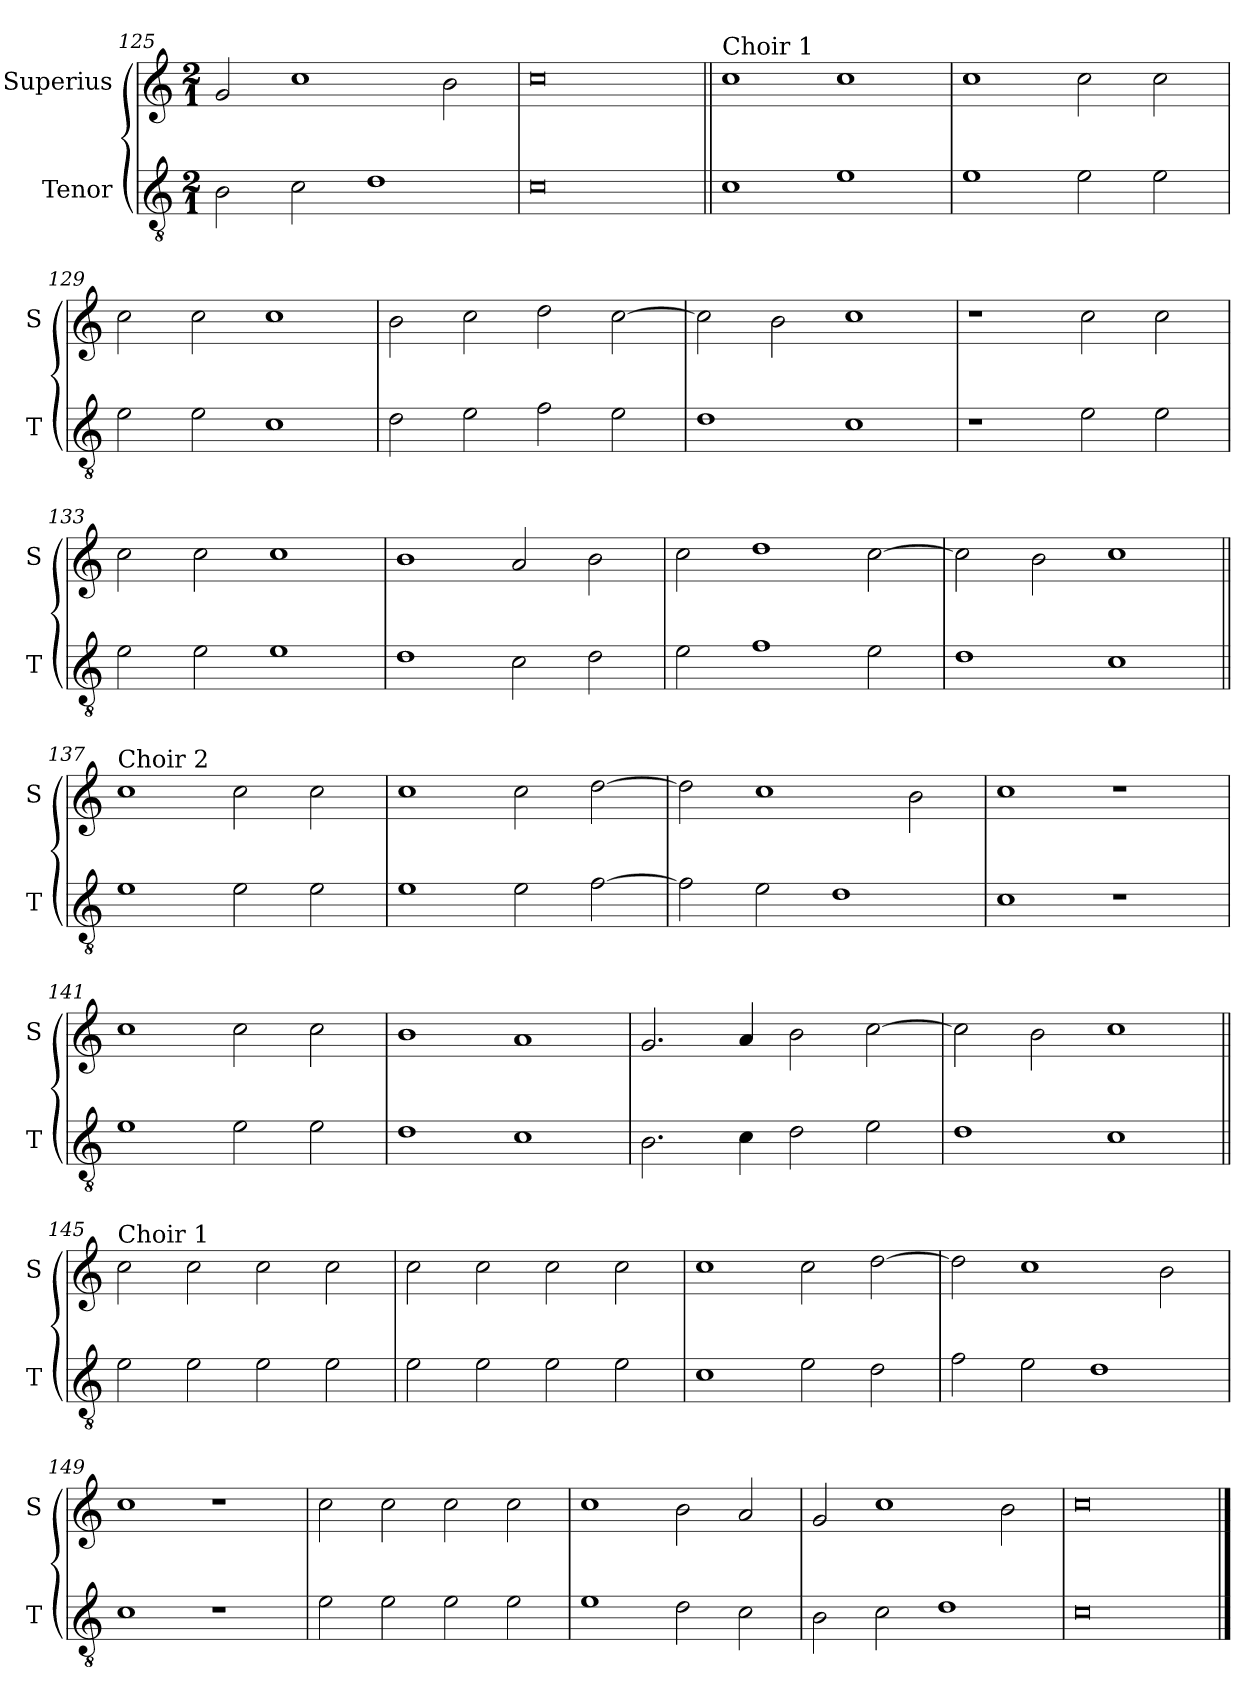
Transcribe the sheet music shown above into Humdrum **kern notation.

**kern	**kern
*part2	*part1
*staff2	*staff1
*I"Tenor	*I"Superius
*I'T	*I'S
*clefGv2	*clefG2
*k[]	*k[]
*M2/1	*M2/1
=125	=125
2B\	2g/
2c\	1cc
1d	.
.	2b\
=126	=126
0c	0cc
=127||	=127||
!	!LO:TX:a:t=Choir 1
1c	1cc
1e	1cc
=128	=128
1e	1cc
2e\	2cc\
2e\	2cc\
=129	=129
2e\	2cc\
2e\	2cc\
1c	1cc
=130	=130
2d\	2b\
2e\	2cc\
2f\	2dd\
2e\	[2cc\
=131	=131
1d	2cc\]
.	2b\
1c	1cc
=132	=132
1r	1r
2e\	2cc\
2e\	2cc\
=133	=133
2e\	2cc\
2e\	2cc\
1e	1cc
=134	=134
1d	1b
2c\	2a/
2d\	2b\
=135	=135
2e\	2cc\
1f	1dd
2e\	[2cc\
=136	=136
1d	2cc\]
.	2b\
1c	1cc
=137||	=137||
!	!LO:TX:a:t=Choir 2
1e	1cc
2e\	2cc\
2e\	2cc\
=138	=138
1e	1cc
2e\	2cc\
[2f\	[2dd\
=139	=139
2f\]	2dd\]
2e\	1cc
1d	.
.	2b\
=140	=140
1c	1cc
1r	1r
=141	=141
1e	1cc
2e\	2cc\
2e\	2cc\
=142	=142
1d	1b
1c	1a
=143	=143
2.B\	2.g/
4c\	4a/
2d\	2b\
2e\	[2cc\
=144	=144
1d	2cc\]
.	2b\
1c	1cc
=145||	=145||
!	!LO:TX:a:t=Choir 1
2e\	2cc\
2e\	2cc\
2e\	2cc\
2e\	2cc\
=146	=146
2e\	2cc\
2e\	2cc\
2e\	2cc\
2e\	2cc\
=147	=147
1c	1cc
2e\	2cc\
2d\	[2dd\
=148	=148
2f\	2dd\]
2e\	1cc
1d	.
.	2b\
=149	=149
1c	1cc
1r	1r
=150	=150
2e\	2cc\
2e\	2cc\
2e\	2cc\
2e\	2cc\
=151	=151
1e	1cc
2d\	2b\
2c\	2a/
=152	=152
2B\	2g/
2c\	1cc
1d	.
.	2b\
=153	=153
0c	0cc
==	==
*-	*-
